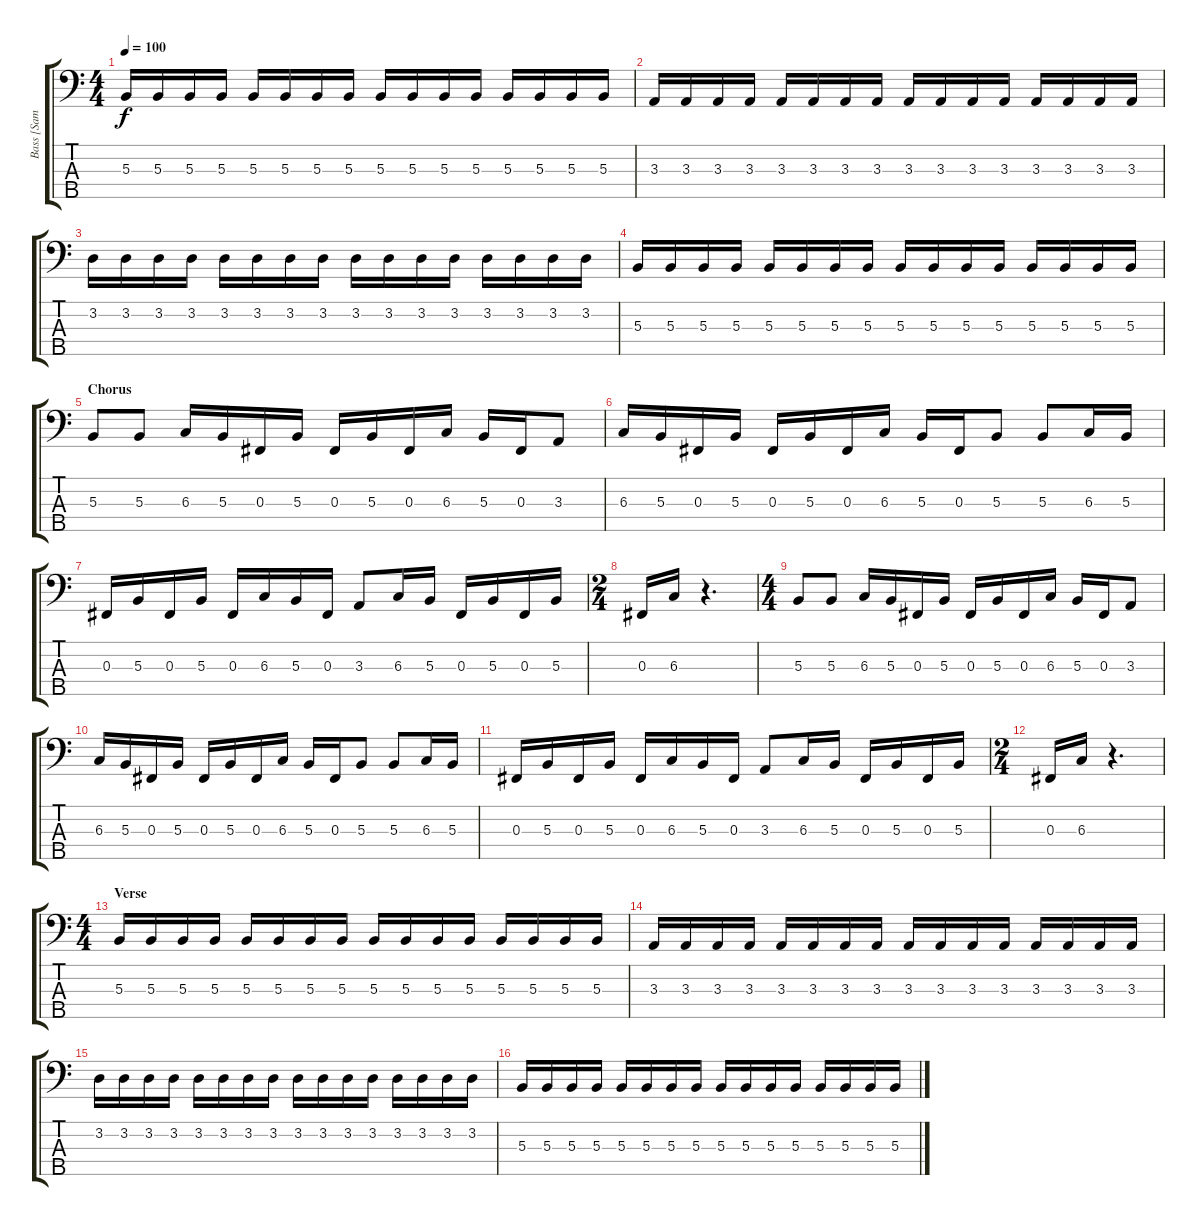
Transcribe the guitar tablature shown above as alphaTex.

\track ("Bass [Sam Rivers]" "Bass [Sam ") {instrument electricbassfinger}
\staff {score tabs}
\tuning (E2 B1 Gb1 Db1 Ab0) {hide}
\ts (4 4)
\tempo 100
\clef f4
\ks c
5.3.16{dy f} 5.3.16 5.3.16 5.3.16 5.3.16 5.3.16 5.3.16 5.3.16 5.3.16 5.3.16 5.3.16 5.3.16 5.3.16 5.3.16 5.3.16 5.3.16 |
3.3.16 3.3.16 3.3.16 3.3.16 3.3.16 3.3.16 3.3.16 3.3.16 3.3.16 3.3.16 3.3.16 3.3.16 3.3.16 3.3.16 3.3.16 3.3.16 |
3.2.16 3.2.16 3.2.16 3.2.16 3.2.16 3.2.16 3.2.16 3.2.16 3.2.16 3.2.16 3.2.16 3.2.16 3.2.16 3.2.16 3.2.16 3.2.16 |
5.3.16 5.3.16 5.3.16 5.3.16 5.3.16 5.3.16 5.3.16 5.3.16 5.3.16 5.3.16 5.3.16 5.3.16 5.3.16 5.3.16 5.3.16 5.3.16 |
\section ("" "Chorus")
5.3.8 5.3.8 6.3.16 5.3.16 0.3.16 5.3.16 0.3.16 5.3.16 0.3.16 6.3.16 5.3.16 0.3.16 3.3.8 |
6.3.16 5.3.16 0.3.16 5.3.16 0.3.16 5.3.16 0.3.16 6.3.16 5.3.16 0.3.16 5.3.8 5.3.8 6.3.16 5.3.16 |
0.3.16 5.3.16 0.3.16 5.3.16 0.3.16 6.3.16 5.3.16 0.3.16 3.3.8 6.3.16 5.3.16 0.3.16 5.3.16 0.3.16 5.3.16 |
\ts (2 4)
0.3.16 6.3.16 r.4{d} |
\ts (4 4)
5.3.8 5.3.8 6.3.16 5.3.16 0.3.16 5.3.16 0.3.16 5.3.16 0.3.16 6.3.16 5.3.16 0.3.16 3.3.8 |
6.3.16 5.3.16 0.3.16 5.3.16 0.3.16 5.3.16 0.3.16 6.3.16 5.3.16 0.3.16 5.3.8 5.3.8 6.3.16 5.3.16 |
0.3.16 5.3.16 0.3.16 5.3.16 0.3.16 6.3.16 5.3.16 0.3.16 3.3.8 6.3.16 5.3.16 0.3.16 5.3.16 0.3.16 5.3.16 |
\ts (2 4)
0.3.16 6.3.16 r.4{d} |
\ts (4 4)
\section ("" "Verse")
5.3.16 5.3.16 5.3.16 5.3.16 5.3.16 5.3.16 5.3.16 5.3.16 5.3.16 5.3.16 5.3.16 5.3.16 5.3.16 5.3.16 5.3.16 5.3.16 |
3.3.16 3.3.16 3.3.16 3.3.16 3.3.16 3.3.16 3.3.16 3.3.16 3.3.16 3.3.16 3.3.16 3.3.16 3.3.16 3.3.16 3.3.16 3.3.16 |
3.2.16 3.2.16 3.2.16 3.2.16 3.2.16 3.2.16 3.2.16 3.2.16 3.2.16 3.2.16 3.2.16 3.2.16 3.2.16 3.2.16 3.2.16 3.2.16 |
5.3.16 5.3.16 5.3.16 5.3.16 5.3.16 5.3.16 5.3.16 5.3.16 5.3.16 5.3.16 5.3.16 5.3.16 5.3.16 5.3.16 5.3.16 5.3.16
